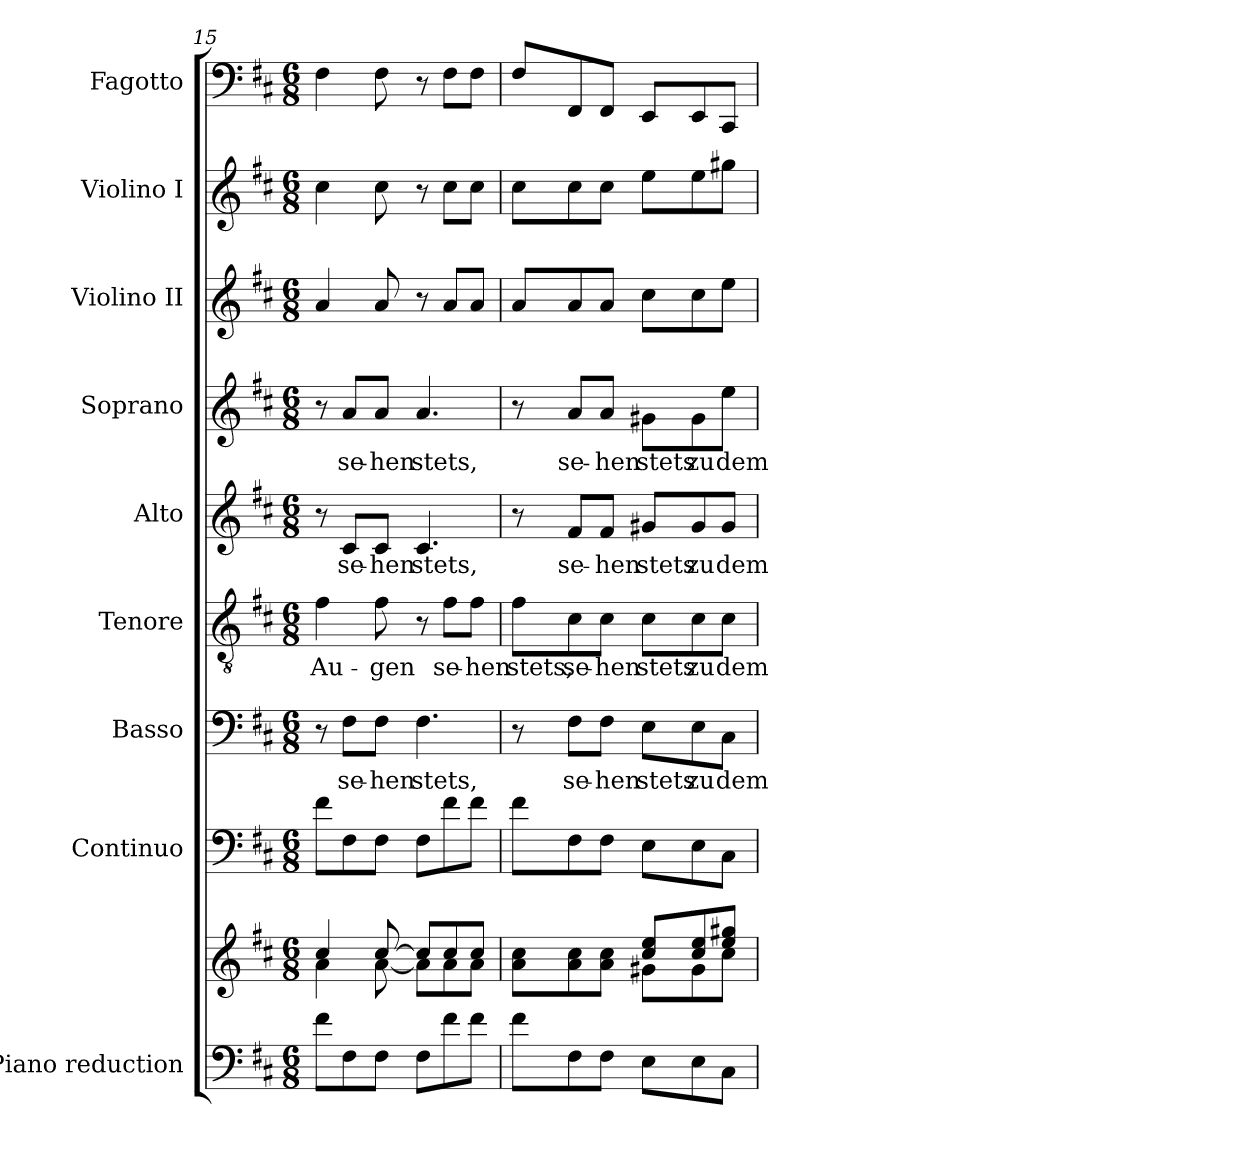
**kern	**kern	**kern	**kern	**text	**kern	**text	**kern	**text	**kern	**text	**kern	**kern	**kern
*part9	*part9	*part8	*part7	*part7	*part6	*part6	*part5	*part5	*part4	*part4	*part3	*part2	*part1
*staff10	*staff9	*staff8	*staff7	*staff7	*staff6	*staff6	*staff5	*staff5	*staff4	*staff4	*staff3	*staff2	*staff1
*I"Piano reduction	*	*I"Continuo	*I"Basso	*	*I"Tenore	*	*I"Alto	*	*I"Soprano	*	*I"Violino II	*I"Violino I	*I"Fagotto
*I'Pno	*	*	*	*	*	*	*	*	*	*	*I'Vln	*I'Vln	*
*clefF4	*clefG2	*clefF4	*clefF4	*	*clefGv2	*	*clefG2	*	*clefG2	*	*clefG2	*clefG2	*clefF4
*k[f#c#]	*k[f#c#]	*k[f#c#]	*k[f#c#]	*	*k[f#c#]	*	*k[f#c#]	*	*k[f#c#]	*	*k[f#c#]	*k[f#c#]	*k[f#c#]
*M6/8	*M6/8	*M6/8	*M6/8	*	*M6/8	*	*M6/8	*	*M6/8	*	*M6/8	*M6/8	*M6/8
=15	=15	=15	=15	=15	=15	=15	=15	=15	=15	=15	=15	=15	=15
*	*^	*	*	*	*	*	*	*	*	*	*	*	*
*	*	*^	*	*	*	*	*	*	*	*	*	*	*	*
!	!	!	!	!	!	!	!	!LO:LY:b	!	!	!	!	!	!	!
8f#\L	4cc#/	4a\	4ryy	8f#\L	8r	.	4f#\	Au-	8r	.	8r	.	4a/	4cc#\	4F#\
!	!	!	!	!	!	!LO:LY:b	!	!	!	!LO:LY:b	!	!LO:LY:b	!	!	!
8F#\	.	.	.	8F#\	8F#\L	se-	.	.	8c#/L	se-	8a/L	se-	.	.	.
!	!	!	!	!	!	!LO:LY:b	!	!LO:LY:b	!	!LO:LY:b	!	!LO:LY:b	!	!	!
8F#\J	[8cc#/	[8a\	8ryy	8F#\J	8F#\J	hen	8f#\	gen	8c#/J	hen	8a/J	hen	8a/	8cc#\	8F#\
!	!	!	!	!	!	!LO:LY:b	!	!	!	!LO:LY:b	!	!LO:LY:b	!	!	!
8F#\L	8cc#!/L]	8a!\L]	8r	8F#\L	4.F#\	stets,	8r	.	4.c#/	stets,	4.a/	stets,	8r	8r	8r
!	!	!	!	!	!	!	!	!LO:LY:b	!	!	!	!	!	!	!
8f#\	8cc#/	8a\	4ryy	8f#\	.	.	8f#\L	se-	.	.	.	.	8a/L	8cc#\L	8F#\L
!	!	!	!	!	!	!	!	!LO:LY:b	!	!	!	!	!	!	!
8f#\J	8cc#/J	8a\J	.	8f#\J	.	.	8f#\J	hen	.	.	.	.	8a/J	8cc#\J	8F#\J
*	*	*v	*v	*	*	*	*	*	*	*	*	*	*	*	*
=16	=16	=16	=16	=16	=16	=16	=16	=16	=16	=16	=16	=16	=16	=16
!	!	!	!	!	!	!	!LO:LY:b	!	!	!	!	!	!	!
8f#\L	8a\ 8cc#\L	4.ryy	8f#\L	8r	.	8f#\L	stets,	8r	.	8r	.	8a/L	8cc#\L	8F#/L
!	!	!	!	!	!LO:LY:b	!	!LO:LY:b	!	!LO:LY:b	!	!LO:LY:b	!	!	!
8F#\	8a\ 8cc#\	.	8F#\	8F#\L	se-	8c#\	se-	8f#/L	se-	8a/L	se-	8a/	8cc#\	8FF#/
!	!	!	!	!	!LO:LY:b	!	!LO:LY:b	!	!LO:LY:b	!	!LO:LY:b	!	!	!
8F#\J	8a\ 8cc#\J	.	8F#\J	8F#\J	hen	8c#\J	hen	8f#/J	hen	8a/J	hen	8a/J	8cc#\J	8FF#/J
!	!	!	!	!	!LO:LY:b	!	!LO:LY:b	!	!LO:LY:b	!	!LO:LY:b	!	!	!
8E\L	8cc#/ 8ee/L	8g#X\L	8E\L	8E\L	stets	8c#\L	stets	8g#X/L	stets	8g#X\L	stets	8cc#\L	8ee\L	8EE/L
!	!	!	!	!	!LO:LY:b	!	!LO:LY:b	!	!LO:LY:b	!	!LO:LY:b	!	!	!
8E\	8cc#/ 8ee/	8g#\	8E\	8E\	zu	8c#\	zu	8g#/	zu	8g#\	zu	8cc#\	8ee\	8EE/
!	!	!	!	!	!LO:LY:b	!	!LO:LY:b	!	!LO:LY:b	!	!LO:LY:b	!	!	!
8C#\J	8ee/ 8gg#X/J	8cc#\J	8C#\J	8C#\J	dem	8c#\J	dem	8g#/J	dem	8ee\J	dem	8ee\J	8gg#X\J	8CC#/J
*	*v	*v	*	*	*	*	*	*	*	*	*	*	*	*
=	=	=	=	=	=	=	=	=	=	=	=	=	=
*-	*-	*-	*-	*-	*-	*-	*-	*-	*-	*-	*-	*-	*-
